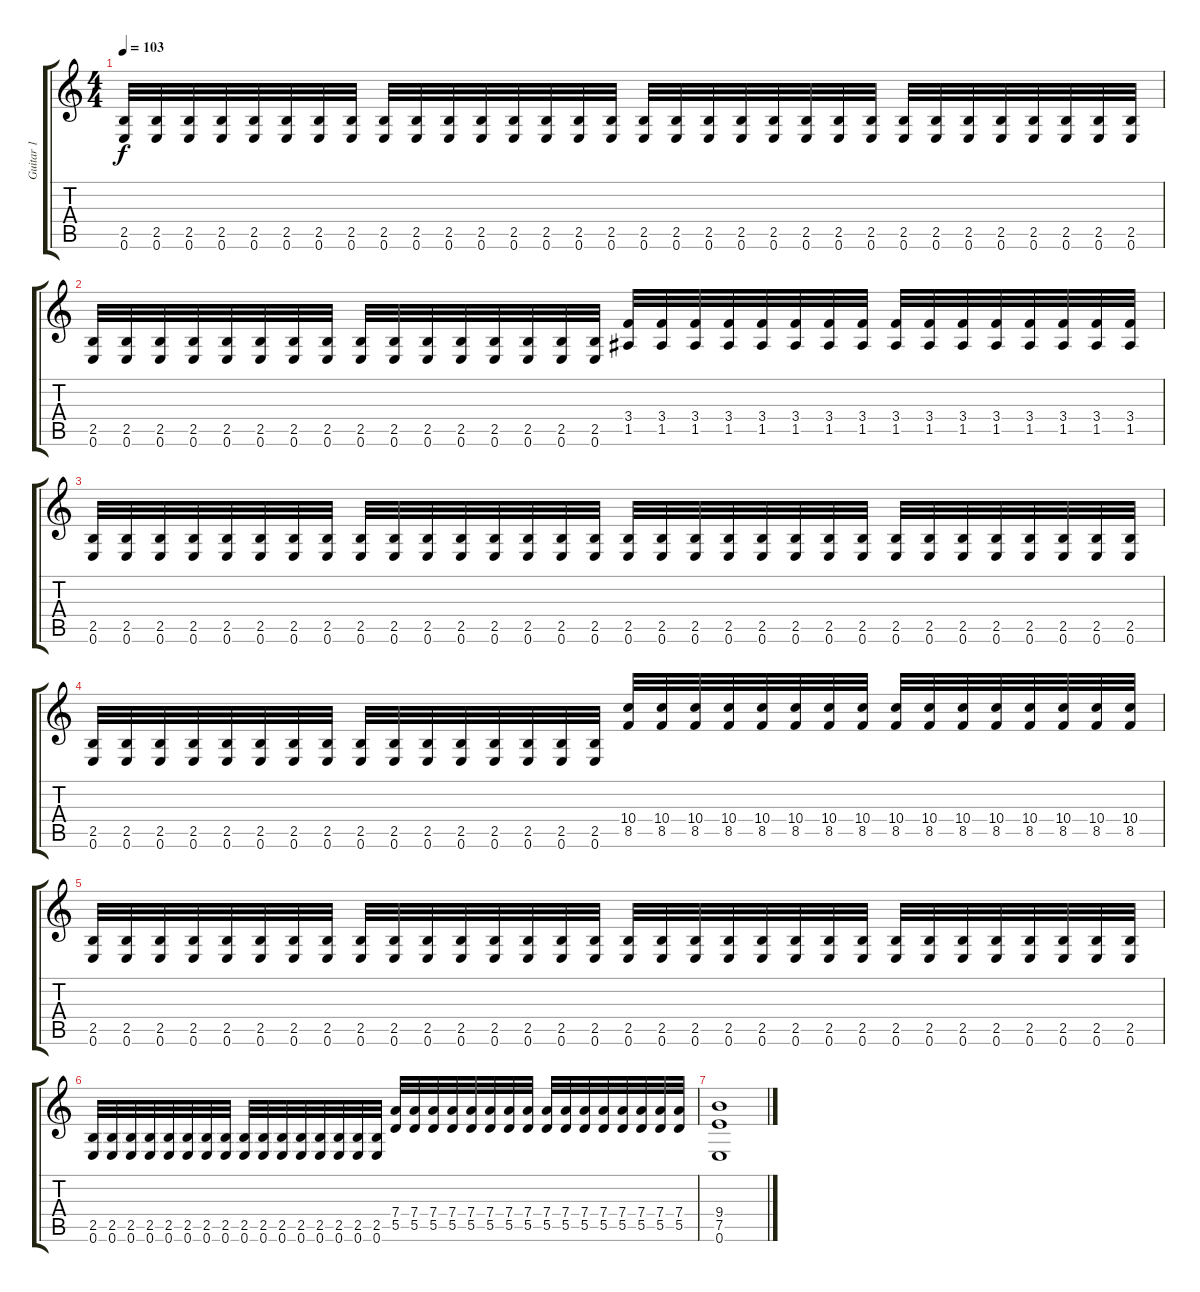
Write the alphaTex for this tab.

\track ("Guitar 1" "Guitar 1") {instrument distortionguitar}
\staff {score tabs}
\tuning (E4 B3 G3 D3 A2 E2) {hide}
\ts (4 4)
\tempo 103
\clef g2
\ks c
(2.5 0.6).32{dy f} (2.5 0.6).32 (2.5 0.6).32 (2.5 0.6).32 (2.5 0.6).32 (2.5 0.6).32 (2.5 0.6).32 (2.5 0.6).32 (2.5 0.6).32 (2.5 0.6).32 (2.5 0.6).32 (2.5 0.6).32 (2.5 0.6).32 (2.5 0.6).32 (2.5 0.6).32 (2.5 0.6).32 (2.5 0.6).32 (2.5 0.6).32 (2.5 0.6).32 (2.5 0.6).32 (2.5 0.6).32 (2.5 0.6).32 (2.5 0.6).32 (2.5 0.6).32 (2.5 0.6).32 (2.5 0.6).32 (2.5 0.6).32 (2.5 0.6).32 (2.5 0.6).32 (2.5 0.6).32 (2.5 0.6).32 (2.5 0.6).32 |
(2.5 0.6).32 (2.5 0.6).32 (2.5 0.6).32 (2.5 0.6).32 (2.5 0.6).32 (2.5 0.6).32 (2.5 0.6).32 (2.5 0.6).32 (2.5 0.6).32 (2.5 0.6).32 (2.5 0.6).32 (2.5 0.6).32 (2.5 0.6).32 (2.5 0.6).32 (2.5 0.6).32 (2.5 0.6).32 (3.4 1.5).32 (3.4 1.5).32 (3.4 1.5).32 (3.4 1.5).32 (3.4 1.5).32 (3.4 1.5).32 (3.4 1.5).32 (3.4 1.5).32 (3.4 1.5).32 (3.4 1.5).32 (3.4 1.5).32 (3.4 1.5).32 (3.4 1.5).32 (3.4 1.5).32 (3.4 1.5).32 (3.4 1.5).32 |
(2.5 0.6).32 (2.5 0.6).32 (2.5 0.6).32 (2.5 0.6).32 (2.5 0.6).32 (2.5 0.6).32 (2.5 0.6).32 (2.5 0.6).32 (2.5 0.6).32 (2.5 0.6).32 (2.5 0.6).32 (2.5 0.6).32 (2.5 0.6).32 (2.5 0.6).32 (2.5 0.6).32 (2.5 0.6).32 (2.5 0.6).32 (2.5 0.6).32 (2.5 0.6).32 (2.5 0.6).32 (2.5 0.6).32 (2.5 0.6).32 (2.5 0.6).32 (2.5 0.6).32 (2.5 0.6).32 (2.5 0.6).32 (2.5 0.6).32 (2.5 0.6).32 (2.5 0.6).32 (2.5 0.6).32 (2.5 0.6).32 (2.5 0.6).32 |
(2.5 0.6).32 (2.5 0.6).32 (2.5 0.6).32 (2.5 0.6).32 (2.5 0.6).32 (2.5 0.6).32 (2.5 0.6).32 (2.5 0.6).32 (2.5 0.6).32 (2.5 0.6).32 (2.5 0.6).32 (2.5 0.6).32 (2.5 0.6).32 (2.5 0.6).32 (2.5 0.6).32 (2.5 0.6).32 (10.4 8.5).32 (10.4 8.5).32 (10.4 8.5).32 (10.4 8.5).32 (10.4 8.5).32 (10.4 8.5).32 (10.4 8.5).32 (10.4 8.5).32 (10.4 8.5).32 (10.4 8.5).32 (10.4 8.5).32 (10.4 8.5).32 (10.4 8.5).32 (10.4 8.5).32 (10.4 8.5).32 (10.4 8.5).32 |
(2.5 0.6).32 (2.5 0.6).32 (2.5 0.6).32 (2.5 0.6).32 (2.5 0.6).32 (2.5 0.6).32 (2.5 0.6).32 (2.5 0.6).32 (2.5 0.6).32 (2.5 0.6).32 (2.5 0.6).32 (2.5 0.6).32 (2.5 0.6).32 (2.5 0.6).32 (2.5 0.6).32 (2.5 0.6).32 (2.5 0.6).32 (2.5 0.6).32 (2.5 0.6).32 (2.5 0.6).32 (2.5 0.6).32 (2.5 0.6).32 (2.5 0.6).32 (2.5 0.6).32 (2.5 0.6).32 (2.5 0.6).32 (2.5 0.6).32 (2.5 0.6).32 (2.5 0.6).32 (2.5 0.6).32 (2.5 0.6).32 (2.5 0.6).32 |
(2.5 0.6).32 (2.5 0.6).32 (2.5 0.6).32 (2.5 0.6).32 (2.5 0.6).32 (2.5 0.6).32 (2.5 0.6).32 (2.5 0.6).32 (2.5 0.6).32 (2.5 0.6).32 (2.5 0.6).32 (2.5 0.6).32 (2.5 0.6).32 (2.5 0.6).32 (2.5 0.6).32 (2.5 0.6).32 (7.4 5.5).32 (7.4 5.5).32 (7.4 5.5).32 (7.4 5.5).32 (7.4 5.5).32 (7.4 5.5).32 (7.4 5.5).32 (7.4 5.5).32 (7.4 5.5).32 (7.4 5.5).32 (7.4 5.5).32 (7.4 5.5).32 (7.4 5.5).32 (7.4 5.5).32 (7.4 5.5).32 (7.4 5.5).32 |
(9.4 7.5 0.6).1
